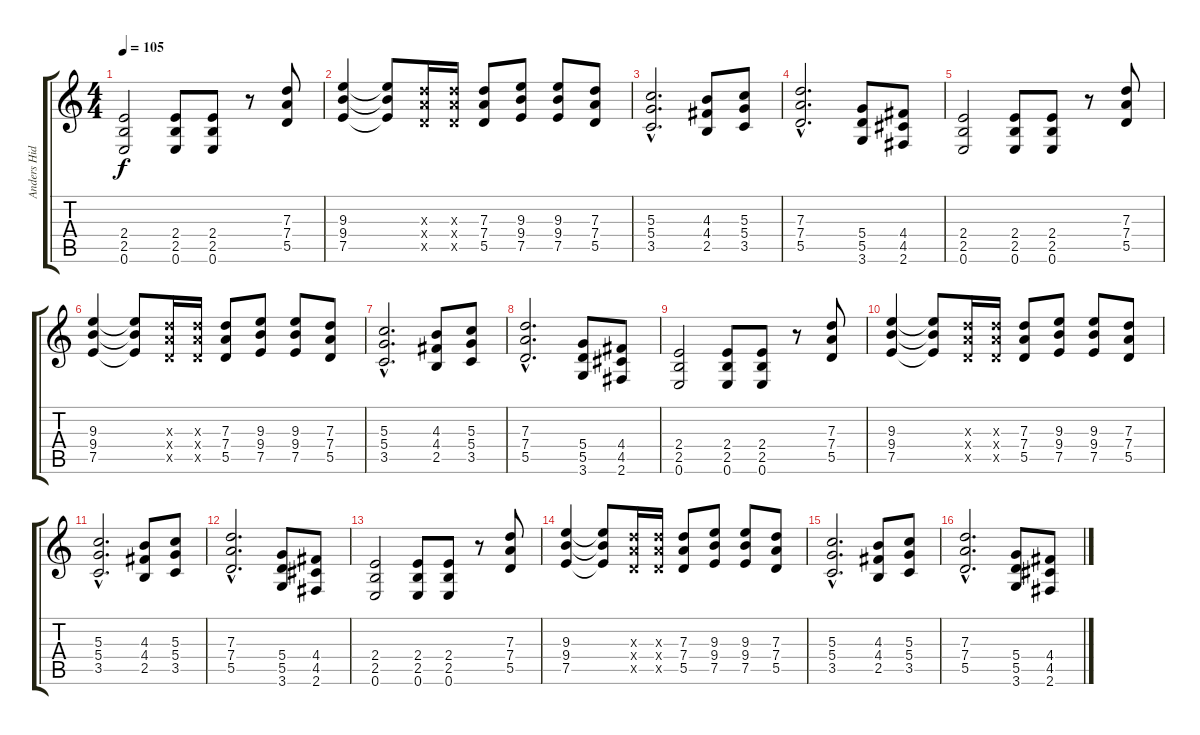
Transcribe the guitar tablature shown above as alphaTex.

\track ("Anders Hidle" "Anders Hid") {instrument acousticguitarsteel}
\staff {score tabs}
\tuning (E4 B3 G3 D3 A2 E2) {hide}
\ts (4 4)
\tempo 105
\clef g2
\ks c
(2.4 2.5 0.6).2{dy f} (2.4 2.5 0.6).8 (2.4 2.5 0.6).8 r.8 (7.3 7.4 5.5).8 |
(9.3 9.4 7.5).4 (9.3{t} 9.4{t} 7.5{t}).8 (7.3{x} 7.4{x} 5.5{x}).16 (7.3{x} 7.4{x} 5.5{x}).16 (7.3 7.4 5.5).8 (9.3 9.4 7.5).8 (9.3 9.4 7.5).8 (7.3 7.4 5.5).8 |
(5.3{hac} 5.4{hac} 3.5{hac}).2{d volume 12 instrument distortionguitar} (4.3 4.4 2.5).8 (5.3 5.4 3.5).8 |
(7.3{hac} 7.4{hac} 5.5{hac}).2{d} (5.4 5.5 3.6).8 (4.4 4.5 2.6).8 |
(2.4 2.5 0.6).2 (2.4 2.5 0.6).8 (2.4 2.5 0.6).8 r.8 (7.3 7.4 5.5).8 |
(9.3 9.4 7.5).4 (9.3{t} 9.4{t} 7.5{t}).8 (7.3{x} 7.4{x} 5.5{x}).16 (7.3{x} 7.4{x} 5.5{x}).16 (7.3 7.4 5.5).8 (9.3 9.4 7.5).8 (9.3 9.4 7.5).8 (7.3 7.4 5.5).8 |
(5.3{hac} 5.4{hac} 3.5{hac}).2{d volume 12 instrument distortionguitar} (4.3 4.4 2.5).8 (5.3 5.4 3.5).8 |
(7.3{hac} 7.4{hac} 5.5{hac}).2{d} (5.4 5.5 3.6).8 (4.4 4.5 2.6).8 |
(2.4 2.5 0.6).2 (2.4 2.5 0.6).8 (2.4 2.5 0.6).8 r.8 (7.3 7.4 5.5).8 |
(9.3 9.4 7.5).4 (9.3{t} 9.4{t} 7.5{t}).8 (7.3{x} 7.4{x} 5.5{x}).16 (7.3{x} 7.4{x} 5.5{x}).16 (7.3 7.4 5.5).8 (9.3 9.4 7.5).8 (9.3 9.4 7.5).8 (7.3 7.4 5.5).8 |
(5.3{hac} 5.4{hac} 3.5{hac}).2{d volume 12 instrument distortionguitar} (4.3 4.4 2.5).8 (5.3 5.4 3.5).8 |
(7.3{hac} 7.4{hac} 5.5{hac}).2{d} (5.4 5.5 3.6).8 (4.4 4.5 2.6).8 |
(2.4 2.5 0.6).2 (2.4 2.5 0.6).8 (2.4 2.5 0.6).8 r.8 (7.3 7.4 5.5).8 |
(9.3 9.4 7.5).4 (9.3{t} 9.4{t} 7.5{t}).8 (7.3{x} 7.4{x} 5.5{x}).16 (7.3{x} 7.4{x} 5.5{x}).16 (7.3 7.4 5.5).8 (9.3 9.4 7.5).8 (9.3 9.4 7.5).8 (7.3 7.4 5.5).8 |
(5.3{hac} 5.4{hac} 3.5{hac}).2{d volume 12 instrument distortionguitar} (4.3 4.4 2.5).8 (5.3 5.4 3.5).8 |
(7.3{hac} 7.4{hac} 5.5{hac}).2{d} (5.4 5.5 3.6).8 (4.4 4.5 2.6).8
